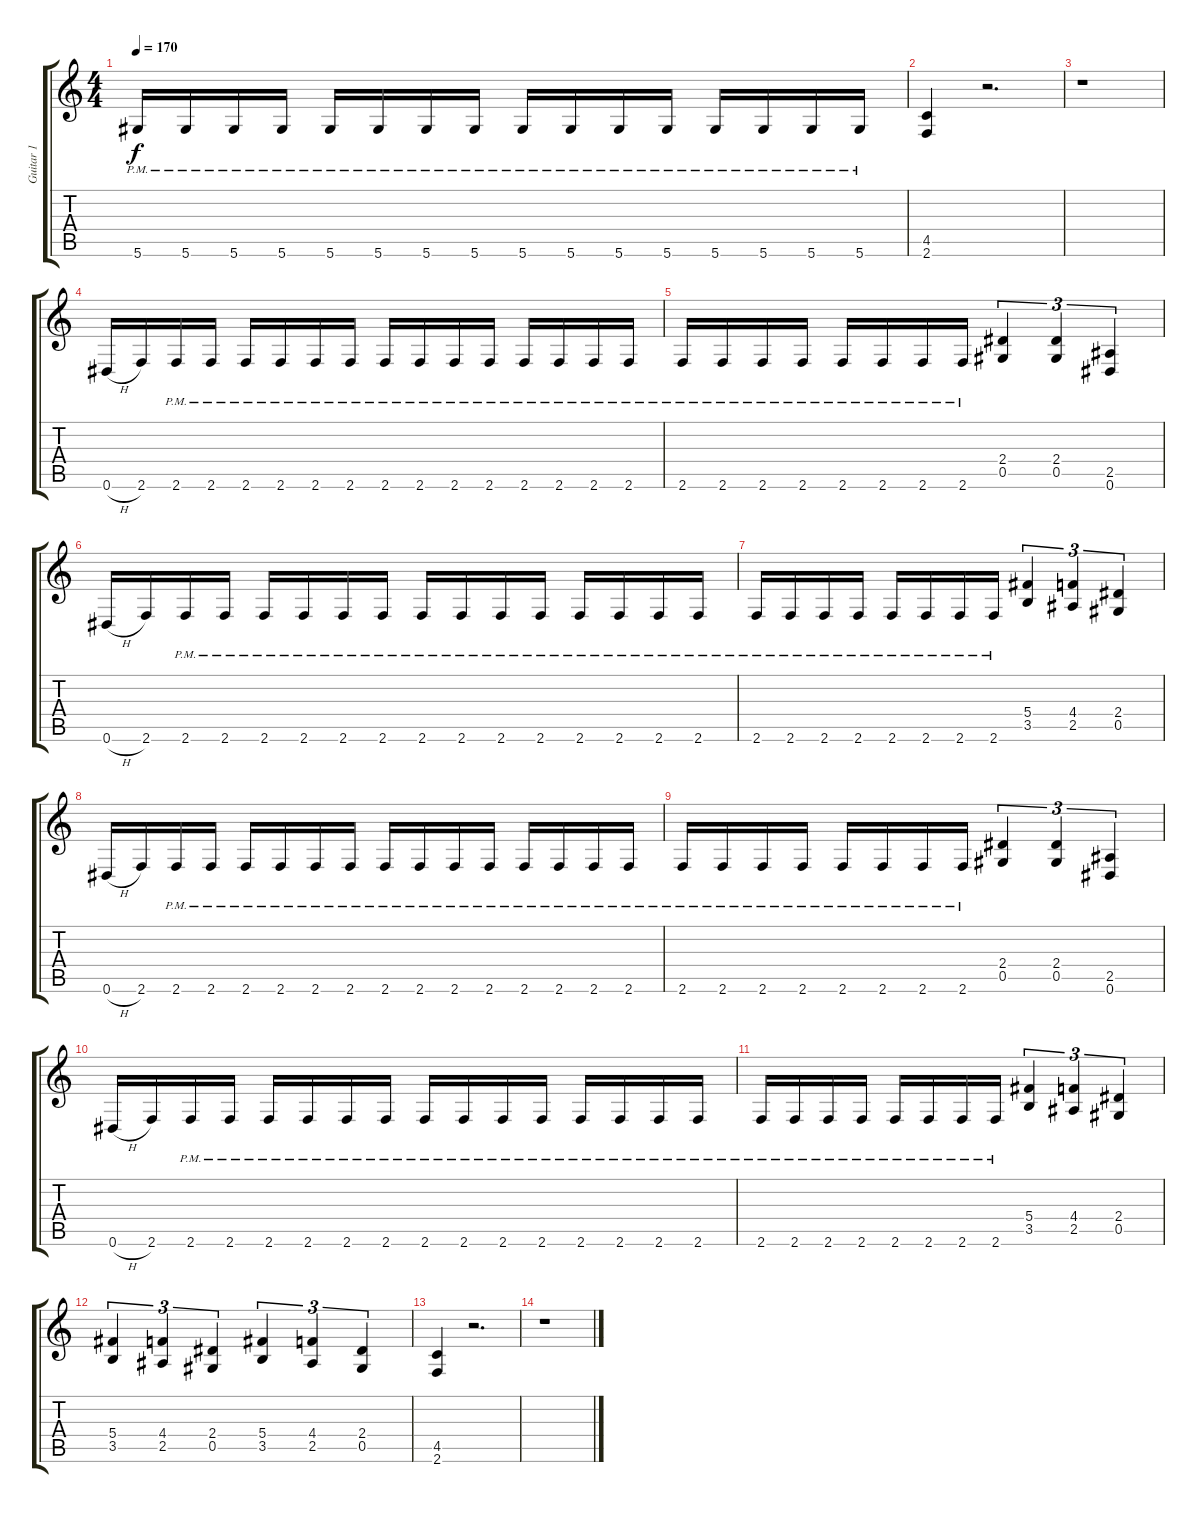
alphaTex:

\track ("Guitar 1" "Guitar 1") {instrument distortionguitar}
\staff {score tabs}
\tuning (Eb4 Bb3 Gb3 Db3 Ab2 Eb2) {hide}
\ts (4 4)
\tempo 170
\clef g2
\ks c
5.6{pm}.16{dy f} 5.6{pm}.16 5.6{pm}.16 5.6{pm}.16 5.6{pm}.16 5.6{pm}.16 5.6{pm}.16 5.6{pm}.16 5.6{pm}.16 5.6{pm}.16 5.6{pm}.16 5.6{pm}.16 5.6{pm}.16 5.6{pm}.16 5.6{pm}.16 5.6{pm}.16 |
(4.5 2.6).4 r.2{d} |
r.1 |
0.6{h}.16 2.6.16 2.6{pm}.16 2.6{pm}.16 2.6{pm}.16 2.6{pm}.16 2.6{pm}.16 2.6{pm}.16 2.6{pm}.16 2.6{pm}.16 2.6{pm}.16 2.6{pm}.16 2.6{pm}.16 2.6{pm}.16 2.6{pm}.16 2.6{pm}.16 |
2.6{pm}.16 2.6{pm}.16 2.6{pm}.16 2.6{pm}.16 2.6{pm}.16 2.6{pm}.16 2.6{pm}.16 2.6{pm}.16 (2.4 0.5).4{tu (3 2)} (2.4 0.5).4{tu (3 2)} (2.5 0.6).4{tu (3 2)} |
0.6{h}.16 2.6.16 2.6{pm}.16 2.6{pm}.16 2.6{pm}.16 2.6{pm}.16 2.6{pm}.16 2.6{pm}.16 2.6{pm}.16 2.6{pm}.16 2.6{pm}.16 2.6{pm}.16 2.6{pm}.16 2.6{pm}.16 2.6{pm}.16 2.6{pm}.16 |
2.6{pm}.16 2.6{pm}.16 2.6{pm}.16 2.6{pm}.16 2.6{pm}.16 2.6{pm}.16 2.6{pm}.16 2.6{pm}.16 (5.4 3.5).4{tu (3 2)} (4.4 2.5).4{tu (3 2)} (2.4 0.5).4{tu (3 2)} |
0.6{h}.16 2.6.16 2.6{pm}.16 2.6{pm}.16 2.6{pm}.16 2.6{pm}.16 2.6{pm}.16 2.6{pm}.16 2.6{pm}.16 2.6{pm}.16 2.6{pm}.16 2.6{pm}.16 2.6{pm}.16 2.6{pm}.16 2.6{pm}.16 2.6{pm}.16 |
2.6{pm}.16 2.6{pm}.16 2.6{pm}.16 2.6{pm}.16 2.6{pm}.16 2.6{pm}.16 2.6{pm}.16 2.6{pm}.16 (2.4 0.5).4{tu (3 2)} (2.4 0.5).4{tu (3 2)} (2.5 0.6).4{tu (3 2)} |
0.6{h}.16 2.6.16 2.6{pm}.16 2.6{pm}.16 2.6{pm}.16 2.6{pm}.16 2.6{pm}.16 2.6{pm}.16 2.6{pm}.16 2.6{pm}.16 2.6{pm}.16 2.6{pm}.16 2.6{pm}.16 2.6{pm}.16 2.6{pm}.16 2.6{pm}.16 |
2.6{pm}.16 2.6{pm}.16 2.6{pm}.16 2.6{pm}.16 2.6{pm}.16 2.6{pm}.16 2.6{pm}.16 2.6{pm}.16 (5.4 3.5).4{tu (3 2)} (4.4 2.5).4{tu (3 2)} (2.4 0.5).4{tu (3 2)} |
(5.4 3.5).4{tu (3 2)} (4.4 2.5).4{tu (3 2)} (2.4 0.5).4{tu (3 2)} (5.4 3.5).4{tu (3 2)} (4.4 2.5).4{tu (3 2)} (2.4 0.5).4{tu (3 2)} |
(4.5 2.6).4 r.2{d} |
r.1
